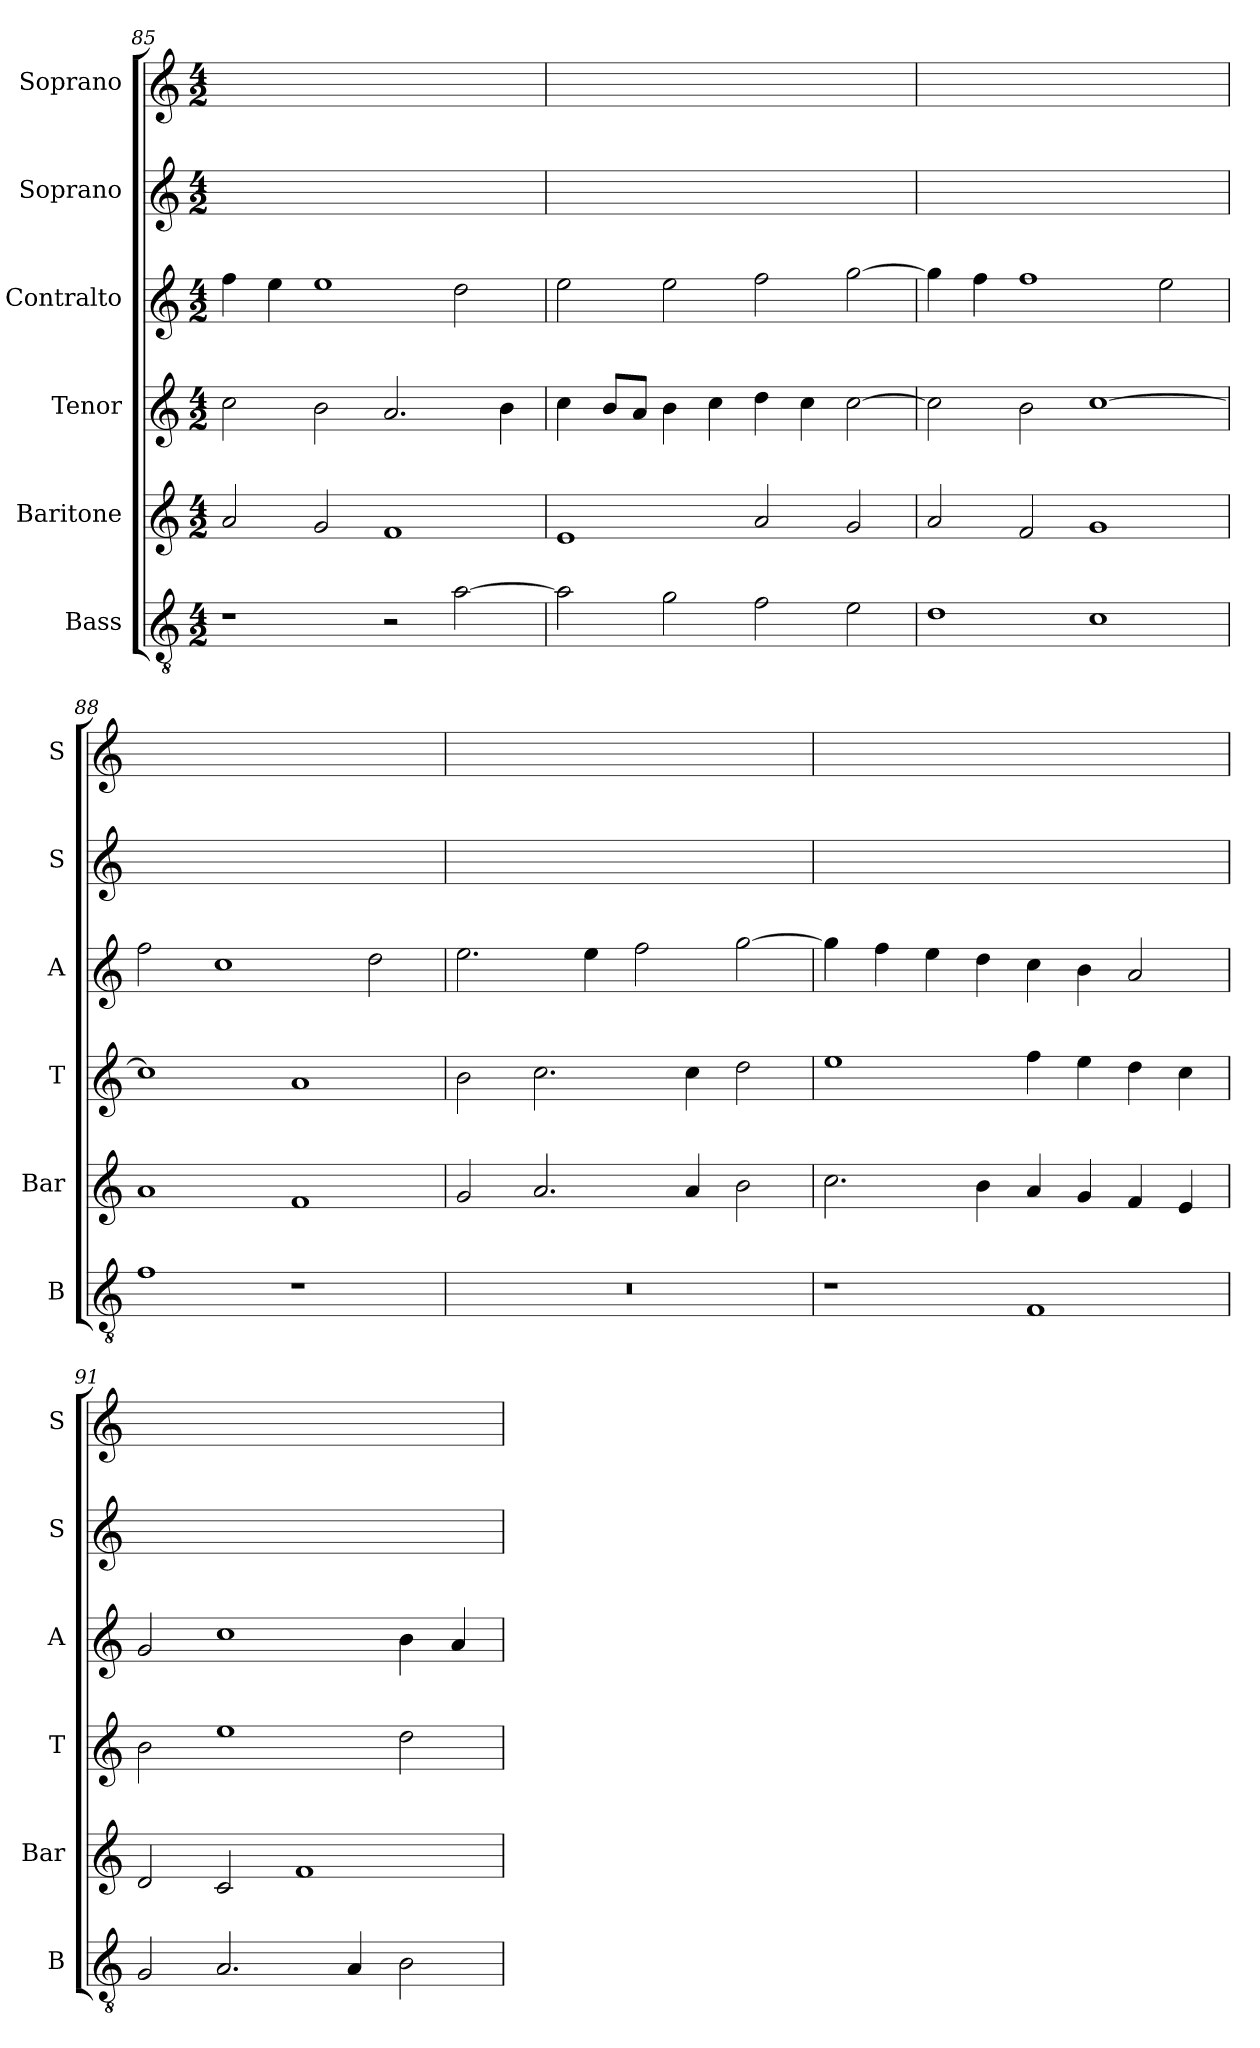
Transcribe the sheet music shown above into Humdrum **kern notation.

**kern	**kern	**kern	**kern	**kern	**kern
*part6	*part5	*part4	*part3	*part2	*part1
*staff6	*staff5	*staff4	*staff3	*staff2	*staff1
*I"Bass	*I"Baritone	*I"Tenor	*I"Contralto	*I"Soprano	*I"Soprano
*I'B	*I'Bar	*I'T	*I'A	*I'S	*I'S
*clefGv2	*clefG2	*clefG2	*clefG2	*clefG2	*clefG2
*k[]	*k[]	*k[]	*k[]	*k[]	*k[]
*G:mix	*G:mix	*G:mix	*G:mix	*G:mix	*G:mix
*M4/2	*M4/2	*M4/2	*M4/2	*M4/2	*M4/2
=85	=85	=85	=85	=85	=85
1r	2a	2cc	4ff	0ryy	0ryy
.	.	.	4ee	.	.
.	2g	2b	1ee	.	.
2r	1f	2.a	.	.	.
[2a	.	.	2dd	.	.
.	.	4b	.	.	.
=86	=86	=86	=86	=86	=86
2a]	1e	4cc	2ee	0ryy	0ryy
.	.	8b/L	.	.	.
.	.	8a/J	.	.	.
2g	.	4b	2ee	.	.
.	.	4cc	.	.	.
2f	2a	4dd	2ff	.	.
.	.	4cc	.	.	.
2e	2g	[2cc	[2gg	.	.
=87	=87	=87	=87	=87	=87
1d	2a	2cc]	4gg]	0ryy	0ryy
.	.	.	4ff	.	.
.	2f	2b	1ff	.	.
1c	1g	[1cc	.	.	.
.	.	.	2ee	.	.
=88	=88	=88	=88	=88	=88
1f	1a	1cc]	2ff	0ryy	0ryy
.	.	.	1cc	.	.
1r	1f	1a	.	.	.
.	.	.	2dd	.	.
=89	=89	=89	=89	=89	=89
0r	2g	2b	2.ee	0ryy	0ryy
.	2.a	2.cc	.	.	.
.	.	.	4ee	.	.
.	.	.	2ff	.	.
.	4a	4cc	.	.	.
.	2b	2dd	[2gg	.	.
=90	=90	=90	=90	=90	=90
1r	2.cc	1ee	4gg]	0ryy	0ryy
.	.	.	4ff	.	.
.	.	.	4ee	.	.
.	4b	.	4dd	.	.
1F	4a	4ff	4cc	.	.
.	4g	4ee	4b	.	.
.	4f	4dd	2a	.	.
.	4e	4cc	.	.	.
=91	=91	=91	=91	=91	=91
2G	2d	2b	2g	0ryy	0ryy
2.A	2c	1ee	1cc	.	.
.	1f	.	.	.	.
4A	.	.	.	.	.
2B	.	2dd	4b	.	.
.	.	.	4a	.	.
=	=	=	=	=	=
*-	*-	*-	*-	*-	*-
